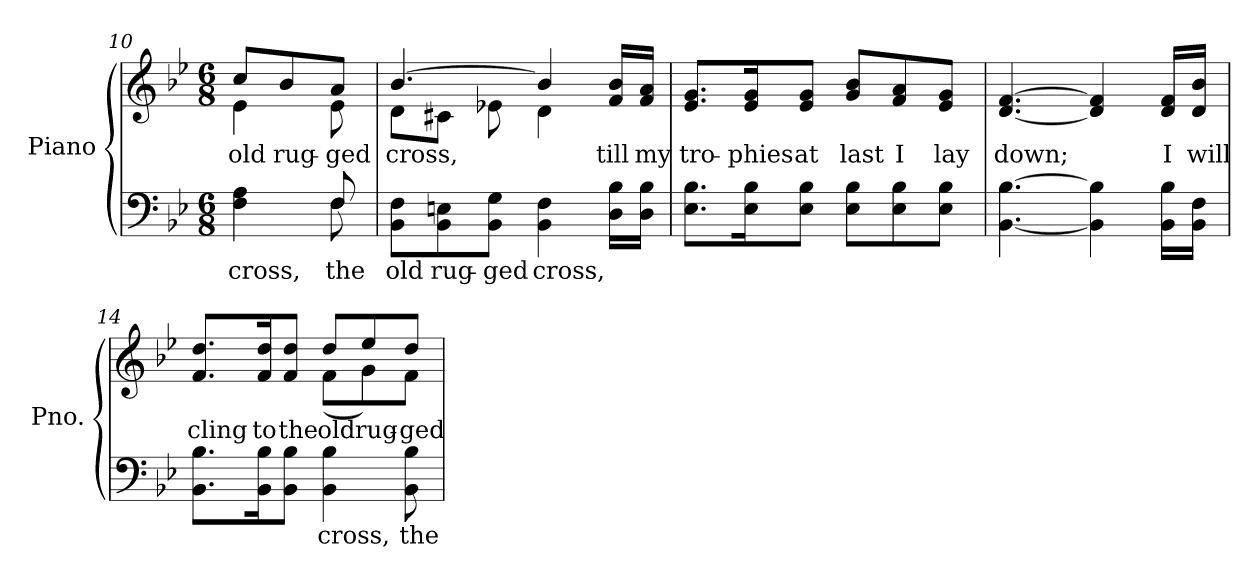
**kern	**text	**kern	**text
*part2	*part2	*part1	*part1
*staff2	*staff2	*staff1	*staff1
*I"Piano	*	*I"Piano	*
*I'Pno.	*	*I'Pno.	*
!!LO:LB:g=z
*clefF4	*	*clefG2	*
*k[b-e-]	*	*k[b-e-]	*
*B-:	*	*B-:	*
*M6/8	*	*M6/8	*
=10	=10	=10	=10
!	!LO:LY:a:color=#000000	!	!
*^	*	*	*
!	!	!	!	!LO:LY:b:color=#000000
*	*	*	*^	*
4Fi\ 4Ai	4ryy	cross,	8cci/L	4e-i\	old
!	!	!	!	!	!LO:LY:b:color=#000000
.	.	.	8b-i/	.	rug-
!	!	!LO:LY:a:color=#000000	!	!	!
!	!	!	!	!	!LO:LY:b:color=#000000
8Fi/	8Fi\	the	8ai/J	8e-i\	-ged
*v	*v	*	*	*	*
=11	=11	=11	=11	=11
*^	*	*	*	*
!	!	!LO:LY:a:color=#000000	!	!	!
*v	*v	*	*	*	*
*^	*	*	*	*
!	!	!	!	!	!LO:LY:b:color=#000000
*v	*v	*	*	*	*
8BB-i\ 8Fi\L	old	[4.b-i/	8di\L	cross,
!	!LO:LY:a:color=#000000	!	!	!
8BB-i\ 8Eni\	rug-	.	8c#Xi\J	.
!	!LO:LY:a:color=#000000	!	!	!
8BB-i\ 8Gi\J	-ged	.	8e-Xi\	.
!	!LO:LY:a:color=#000000	!	!	!
4BB-i\ 4Fi	cross,	4b-i/]	4di\	.
!	!	!	!	!LO:LY:b:color=#000000
16Di\ 16B-i\LL	.	16fi/ 16b-i/LL	8ryy	till
!	!	!	!	!LO:LY:b:color=#000000
16Di\ 16B-i\JJ	.	16fi/ 16ai/JJ	.	my
*	*	*v	*v	*
=12	=12	=12	=12
!	!	!	!LO:LY:b:color=#000000
8.E-i\ 8.B-i\L	.	8.e-i/ 8.gi/L	tro-
!	!	!	!LO:LY:b:color=#000000
16E-i\ 16B-i\K	.	16e-i/ 16gi/K	-phies
!	!	!	!LO:LY:b:color=#000000
8E-i\ 8B-i\J	.	8e-i/ 8gi/J	at
!	!	!	!LO:LY:b:color=#000000
8E-i\ 8B-i\L	.	8gi/ 8b-i/L	last
!	!	!	!LO:LY:b:color=#000000
8E-i\ 8B-i\	.	8fi/ 8ai/	I
!	!	!	!LO:LY:b:color=#000000
8E-i\ 8B-i\J	.	8e-i/ 8gi/J	lay
=13	=13	=13	=13
!	!	!	!LO:LY:b:color=#000000
[4.BB-i\ [4.B-i	.	[4.di/ [4.fi	down;
4BB-i\] 4B-i]	.	4di/] 4fi]	.
!	!	!	!LO:LY:b:color=#000000
16BB-i\ 16B-i\LL	.	16di/ 16fi/LL	I
!	!	!	!LO:LY:b:color=#000000
16BB-i\ 16Fi\JJ	.	16di/ 16b-i/JJ	will
!!LO:PB:g=z
=14	=14	=14	=14
!	!	!	!LO:LY:b:color=#000000
*	*	*^	*
8.BB-i\ 8.B-i\L	.	8.fi/ 8.ddi/L	8ryy	cling
.	.	.	16ryy	.
!	!	!	!	!LO:LY:b:color=#000000
16BB-i\ 16B-i\K	.	16fi/ 16ddi/K	8.ryy	to
!	!	!	!	!LO:LY:b:color=#000000
8BB-i\ 8B-i\J	.	8fi/ 8ddi/J	.	the
!	!LO:LY:a:color=#000000	!	!	!
!	!	!	!	!LO:LY:b:color=#000000
4BB-i\ 4B-i	cross,	8ddi/L	(8fi\L	old
!	!	!	!	!LO:LY:b:color=#000000
.	.	8ee-i/	8gi\)	rug-
!	!LO:LY:a:color=#000000	!	!	!
!	!	!	!	!LO:LY:b:color=#000000
8BB-i\ 8B-i	the	8ddi/J	8fi\J	-ged
*	*	*v	*v	*
=	=	=	=
*-	*-	*-	*-
